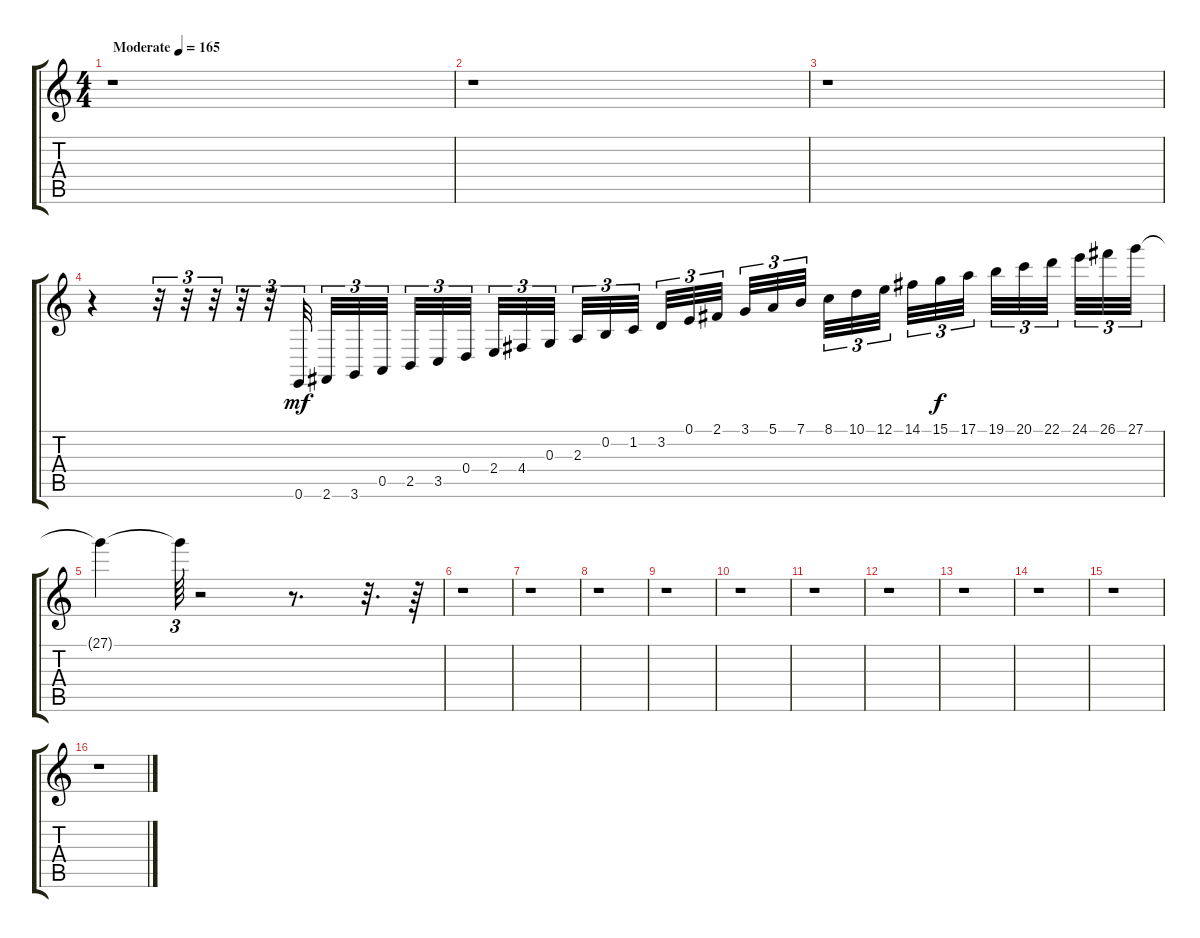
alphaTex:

\track "" {instrument fiddle}
\staff {score tabs}
\tuning (E4 B3 G3 D3 A2 E2) {hide}
\ts (4 4)
\tempo (165 "Moderate")
\clef g2
\ks c
r.1{dy mf instrument fiddle} |
r.1 |
r.1 |
r.4 r.32{tu (3 2)} r.32{tu (3 2)} r.32{tu (3 2)} r.32{tu (3 2)} r.32{tu (3 2)} 0.6.32{tu (3 2)} 2.6.32{tu (3 2)} 3.6.32{tu (3 2)} 0.5.32{tu (3 2)} 2.5.32{tu (3 2)} 3.5.32{tu (3 2)} 0.4.32{tu (3 2)} 2.4.32{tu (3 2)} 4.4.32{tu (3 2)} 0.3.32{tu (3 2)} 2.3.32{tu (3 2)} 0.2.32{tu (3 2)} 1.2.32{tu (3 2)} 3.2.32{tu (3 2)} 0.1.32{tu (3 2)} 2.1.32{tu (3 2)} 3.1.32{tu (3 2)} 5.1.32{tu (3 2)} 7.1.32{tu (3 2)} 8.1.32{tu (3 2)} 10.1.32{tu (3 2)} 12.1.32{tu (3 2)} 14.1.32{tu (3 2)} 15.1.32{tu (3 2) dy f} 17.1.32{tu (3 2)} 19.1.32{tu (3 2)} 20.1.32{tu (3 2)} 22.1.32{tu (3 2)} 24.1.32{tu (3 2)} 26.1.32{tu (3 2)} 27.1.32{tu (3 2)} |
27.1{t}.4 27.1{t}.64{tu (3 2)} r.2 r.8{d} r.32{d} r.64 |
r.1 |
r.1 |
r.1 |
r.1 |
r.1 |
r.1 |
r.1 |
r.1 |
r.1 |
r.1 |
r.1
